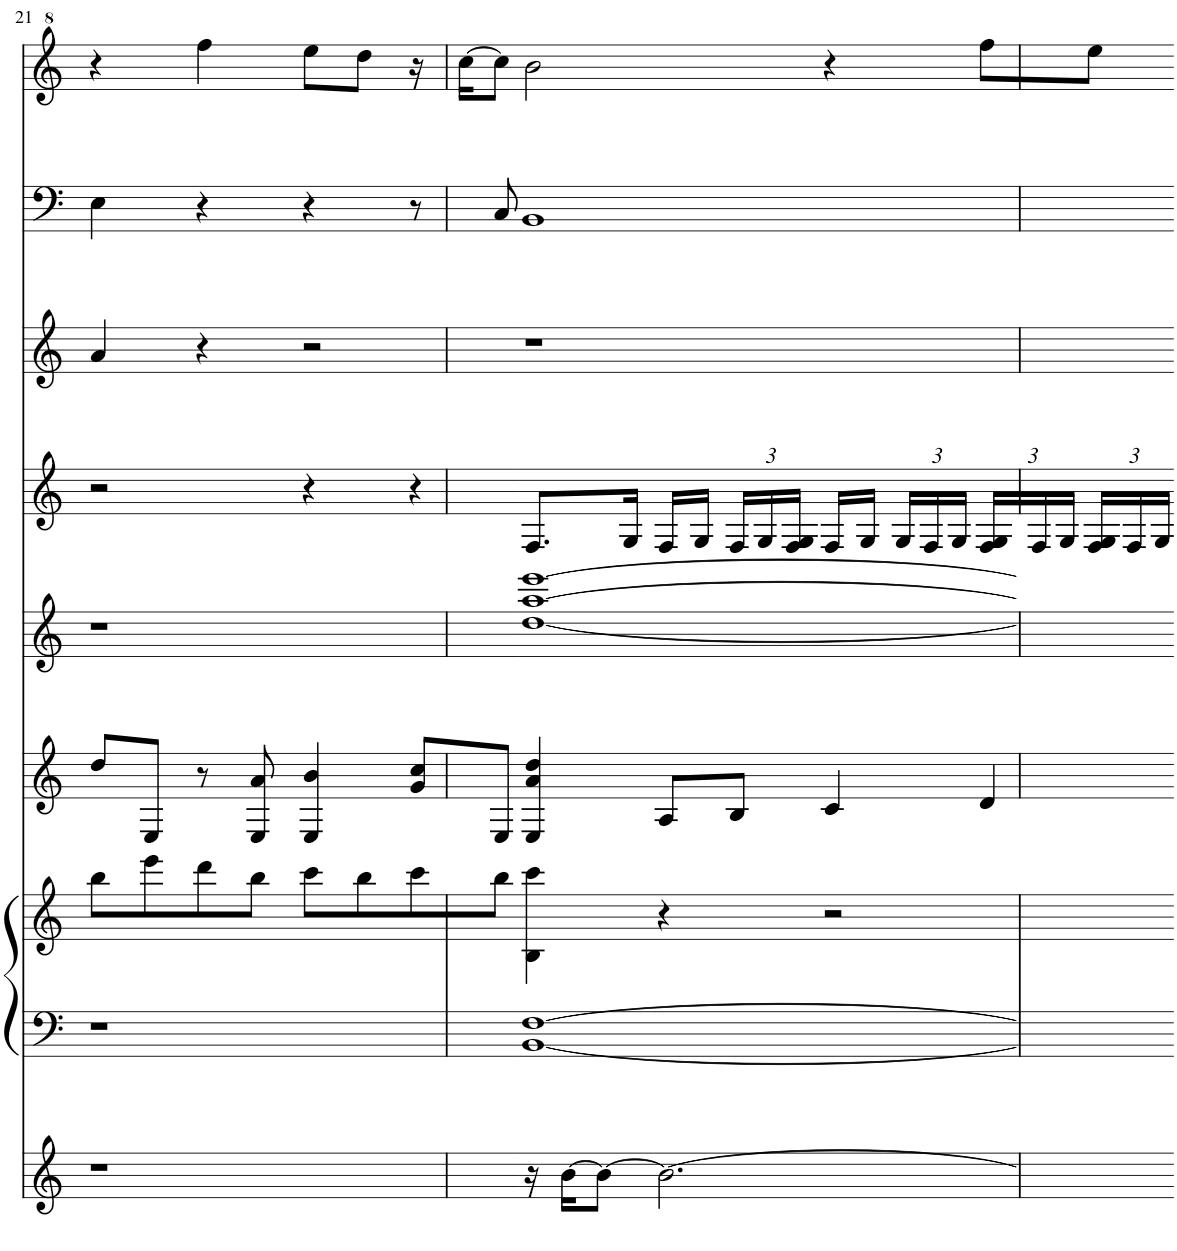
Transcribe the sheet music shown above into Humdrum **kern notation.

**kern	**kern	**kern	**kern	**kern	**kern	**kern	**kern	**kern
*part8	*part7	*part7	*part6	*part5	*part4	*part3	*part2	*part1
*staff9	*staff8	*staff7	*staff6	*staff5	*staff4	*staff3	*staff2	*staff1
*I"Gong	*I"Celesta	*	*I"Marimba	*I"Vibraphone	*I"Tenor Sax	*I"Alto Sax	*I"B. Clarinet	*I"P. Flute
!!LO:PB:g=z
*clefG2	*clefF4	*clefG2	*clefG2	*clefG2	*clefG2	*clefG2	*clefF4	*clefG^2
*k[]	*k[]	*k[]	*k[]	*k[]	*k[]	*k[]	*k[]	*k[]
*M4/4	*M4/4	*M4/4	*M4/4	*M4/4	*M4/4	*M4/4	*M4/4	*M4/4
=21	=21	=21	=21	=21	=21	=21	=21	=21
1r	1r	8bb\L	8dd/L	1r	2r	4a/	4E\	4r
.	.	8eee\	8E/J	.	.	.	.	.
.	.	8ddd\	8r	.	.	4r	4r	4fff\
.	.	8bb\J	8E/ 8a/	.	.	.	.	.
.	.	8ccc\L	4E/ 4b/	.	4r	2r	4r	8eee\L
.	.	8bb\	.	.	.	.	.	8ddd\J
.	.	8ccc\	8g/ 8cc/L	.	4r	.	8r	16r
.	.	.	.	.	.	.	.	[16ccc\KL
.	.	8bb\J	8E/J	.	.	.	8C/	8ccc\J]
=22	=22	=22	=22	=22	=22	=22	=22	=22
16r	[1BB [1F	4B\ 4ccc\	4E/ 4a/ 4dd/	[1dd [1aa [1eee	8.F/L	1r	1BB	2bb\
[16b\KL	.	.	.	.	.	.	.	.
8b\J_	.	.	.	.	.	.	.	.
.	.	.	.	.	16G/Jk	.	.	.
2.b\_	.	4r	8A/L	.	16F/LL	.	.	.
.	.	.	.	.	16G/JJ	.	.	.
*	*	*	*	*	*Xbrackettup	*	*	*
.	.	.	8B/J	.	24F/LL	.	.	.
.	.	.	.	.	24G/	.	.	.
.	.	.	.	.	24F/ 24G/JJ	.	.	.
.	.	2r	4c/	.	16F/LL	.	.	4r
.	.	.	.	.	16G/JJ	.	.	.
.	.	.	.	.	24G/LL	.	.	.
.	.	.	.	.	24F/	.	.	.
.	.	.	.	.	24G/JJ	.	.	.
.	.	.	4d/	.	24F/ 24G/LL	.	.	8fff\L
.	.	.	.	.	24F/	.	.	.
.	.	.	.	.	24G/JJ	.	.	.
.	.	.	.	.	24F/ 24G/LL	.	.	8eee\J
.	.	.	.	.	24F/	.	.	.
.	.	.	.	.	24G/JJ	.	.	.
=	=	=	=	=	=	=	=	=
*-	*-	*-	*-	*-	*-	*-	*-	*-
